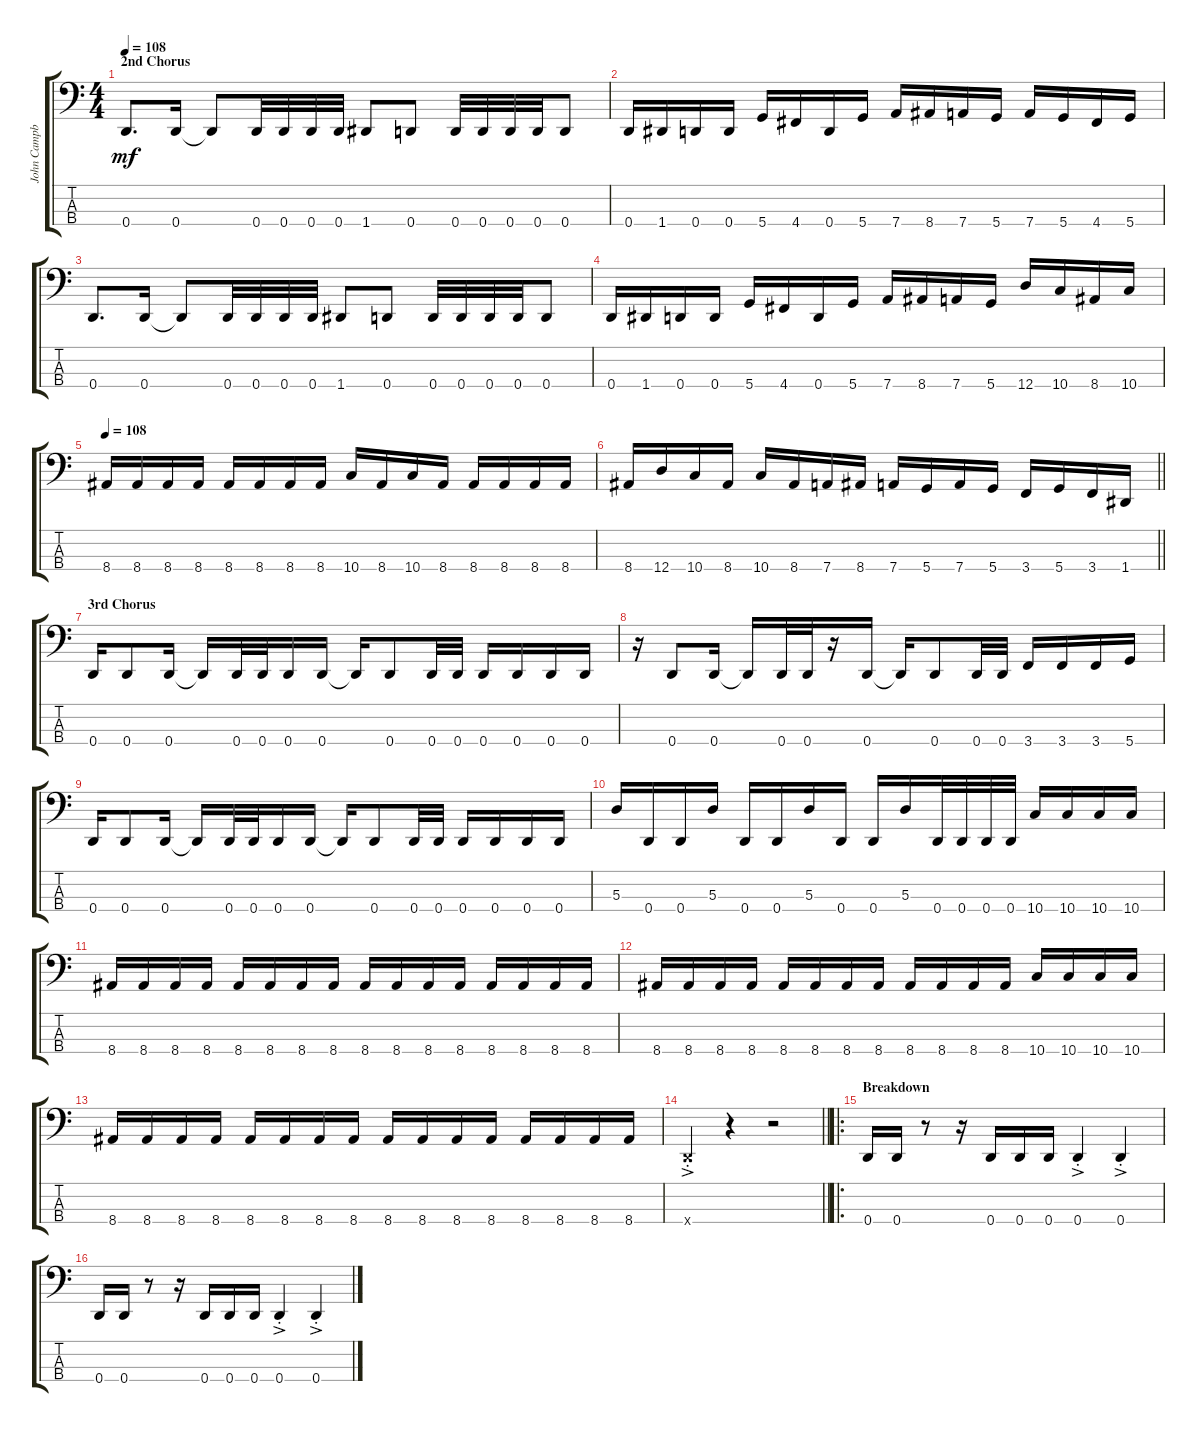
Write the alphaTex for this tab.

\track ("John Campbell (Bass Guitar)" "John Campb") {instrument electricbassfinger}
\staff {score tabs}
\tuning (G2 D2 A1 D1) {hide}
\ts (4 4)
\section ("" "2nd Chorus")
\tempo 108
\clef f4
\ks c
0.4.8{d dy mf} 0.4.16 0.4{t}.8 0.4.32 0.4.32 0.4.32 0.4.32 1.4.8 0.4.8 0.4.32 0.4.32 0.4.32 0.4.32 0.4.8 |
0.4.16 1.4.16 0.4.16 0.4.16 5.4.16 4.4.16 0.4.16 5.4.16 7.4.16 8.4.16 7.4.16 5.4.16 7.4.16 5.4.16 4.4.16 5.4.16 |
0.4.8{d} 0.4.16 0.4{t}.8 0.4.32 0.4.32 0.4.32 0.4.32 1.4.8 0.4.8 0.4.32 0.4.32 0.4.32 0.4.32 0.4.8 |
0.4.16 1.4.16 0.4.16 0.4.16 5.4.16 4.4.16 0.4.16 5.4.16 7.4.16 8.4.16 7.4.16 5.4.16 12.4.16 10.4.16 8.4.16 10.4.16 |
\tempo 108
8.4.16 8.4.16 8.4.16 8.4.16 8.4.16 8.4.16 8.4.16 8.4.16 10.4.16 8.4.16 10.4.16 8.4.16 8.4.16 8.4.16 8.4.16 8.4.16 |
\barLineRight lightlight
8.4.16 12.4.16 10.4.16 8.4.16 10.4.16 8.4.16 7.4.16 8.4.16 7.4.16 5.4.16 7.4.16 5.4.16 3.4.16 5.4.16 3.4.16 1.4.16 |
\section ("" "3rd Chorus")
0.4.16 0.4.8 0.4.16 0.4{t}.16 0.4.32 0.4.32 0.4.16 0.4.16 0.4{t}.16 0.4.8 0.4.32 0.4.32 0.4.16 0.4.16 0.4.16 0.4.16 |
r.16 0.4.8 0.4.16 0.4{t}.16 0.4.32 0.4.32 r.16 0.4.16 0.4{t}.16 0.4.8 0.4.32 0.4.32 3.4.16 3.4.16 3.4.16 5.4.16 |
0.4.16 0.4.8 0.4.16 0.4{t}.16 0.4.32 0.4.32 0.4.16 0.4.16 0.4{t}.16 0.4.8 0.4.32 0.4.32 0.4.16 0.4.16 0.4.16 0.4.16 |
5.3.16 0.4.16 0.4.16 5.3.16 0.4.16 0.4.16 5.3.16 0.4.16 0.4.16 5.3.16 0.4.32 0.4.32 0.4.32 0.4.32 10.4.16 10.4.16 10.4.16 10.4.16 |
8.4.16 8.4.16 8.4.16 8.4.16 8.4.16 8.4.16 8.4.16 8.4.16 8.4.16 8.4.16 8.4.16 8.4.16 8.4.16 8.4.16 8.4.16 8.4.16 |
8.4.16 8.4.16 8.4.16 8.4.16 8.4.16 8.4.16 8.4.16 8.4.16 8.4.16 8.4.16 8.4.16 8.4.16 10.4.16 10.4.16 10.4.16 10.4.16 |
8.4.16 8.4.16 8.4.16 8.4.16 8.4.16 8.4.16 8.4.16 8.4.16 8.4.16 8.4.16 8.4.16 8.4.16 8.4.16 8.4.16 8.4.16 8.4.16 |
\barLineRight lightlight
0.4{ac st x}.4 r.4 r.2 |
\ro
\section ("" "Breakdown")
0.4.16 0.4.16 r.8 r.16 0.4.16 0.4.16 0.4.16 0.4{ac st}.4 0.4{ac st}.4 |
0.4.16 0.4.16 r.8 r.16 0.4.16 0.4.16 0.4.16 0.4{ac st}.4 0.4{ac st}.4
